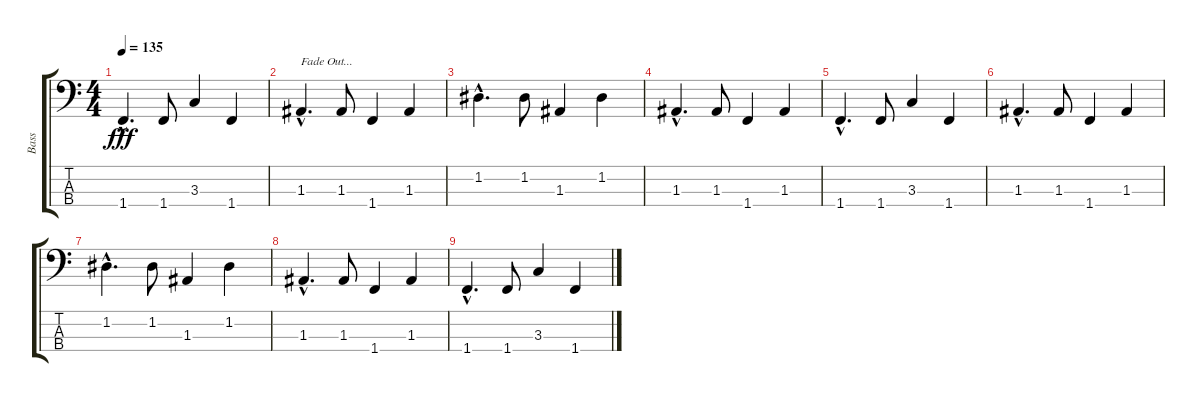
\track ("Bass" "Bass") {instrument electricbasspick}
\staff {score tabs}
\tuning (G2 D2 A1 E1) {hide}
\ts (4 4)
\tempo 135
\clef f4
\ks c
1.4{hac}.4{d dy fff} 1.4.8 3.3.4 1.4.4 |
1.3{hac}.4{d txt "Fade Out..." volume 10} 1.3.8 1.4.4 1.3.4 |
1.2{hac}.4{d volume 10} 1.2.8 1.3.4 1.2.4{volume 9} |
1.3{hac}.4{d} 1.3.8{volume 8} 1.4.4 1.3.4 |
1.4{hac}.4{d volume 7} 1.4.8 3.3.4 1.4.4 |
1.3{hac}.4{d volume 6} 1.3.8 1.4.4 1.3.4{volume 5} |
1.2{hac}.4{d} 1.2.8 1.3.4{volume 4} 1.2.4 |
1.3{hac}.4{d} 1.3.8{volume 3} 1.4.4 1.3.4 |
1.4{hac}.4{d} 1.4.8{volume 2} 3.3.4 1.4.4
